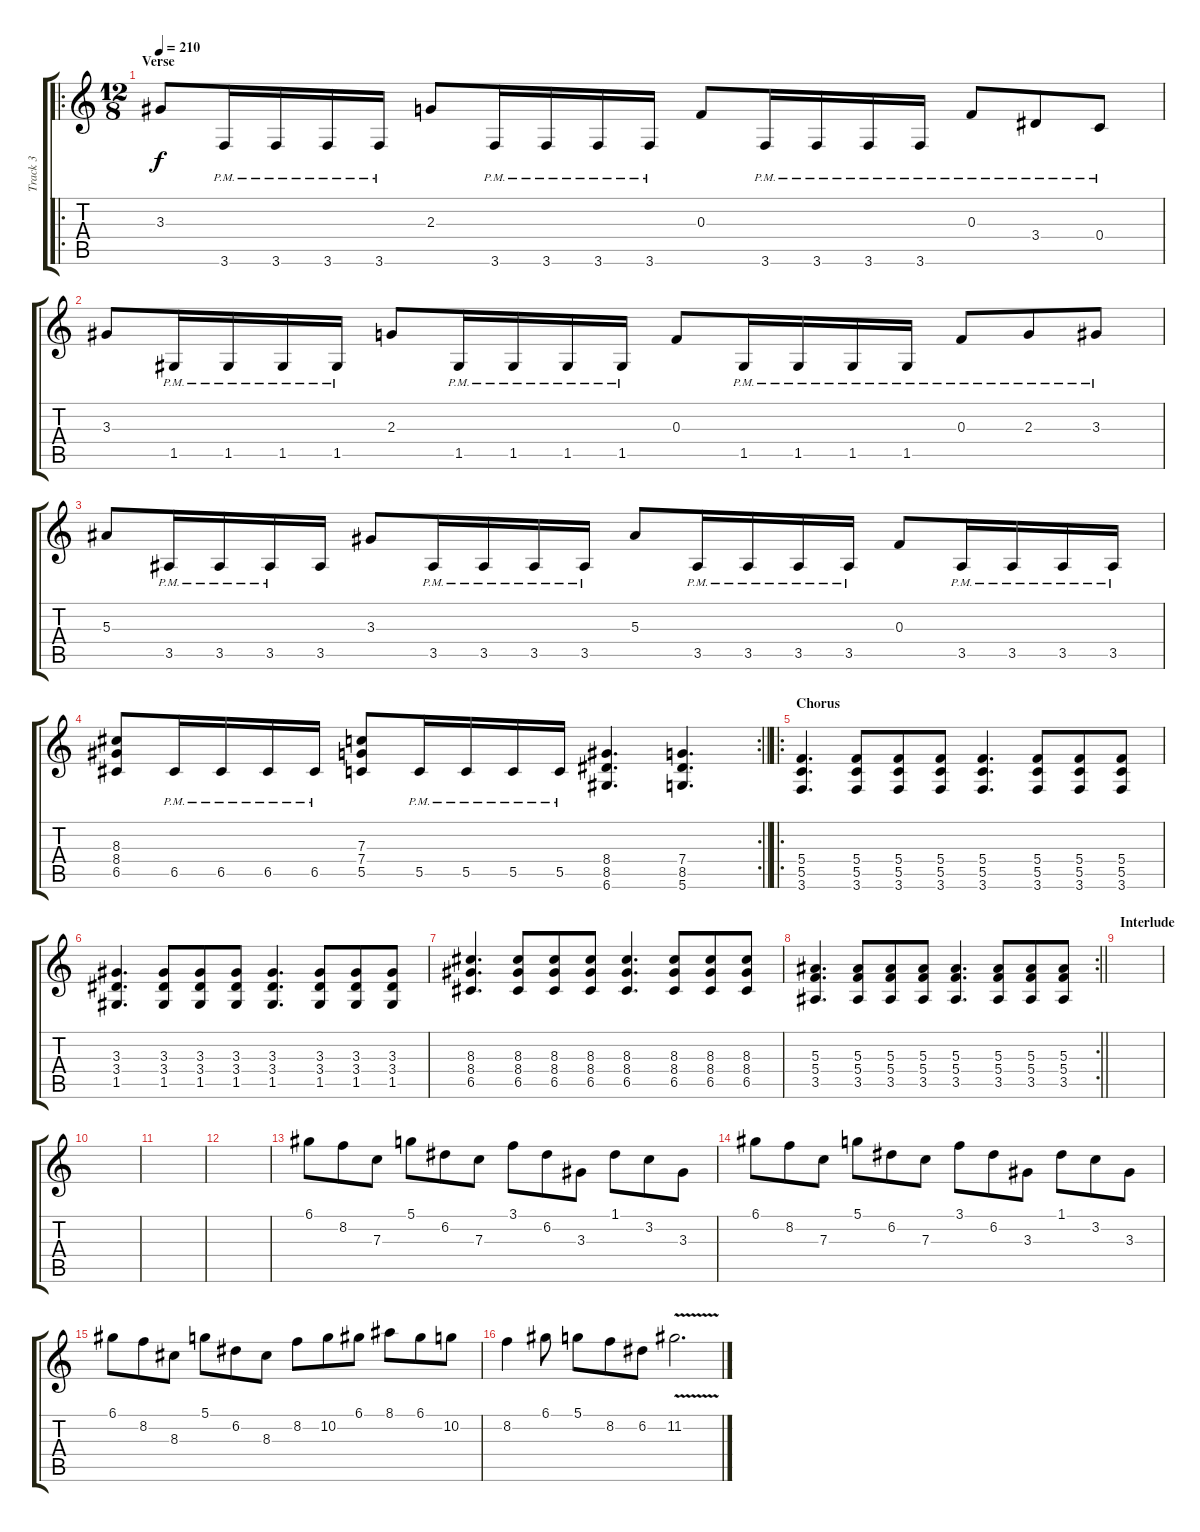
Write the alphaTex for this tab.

\track ("Track 3" "Track 3") {instrument distortionguitar}
\staff {score tabs}
\tuning (D4 A3 F3 C3 G2 D2) {hide}
\ro
\ts (12 8)
\section ("" "Verse")
\tempo 210
\clef g2
\ks c
3.3.8{dy f} 3.6{pm}.16 3.6{pm}.16 3.6{pm}.16 3.6{pm}.16 2.3.8 3.6{pm}.16 3.6{pm}.16 3.6{pm}.16 3.6{pm}.16 0.3.8 3.6{pm}.16 3.6{pm}.16 3.6{pm}.16 3.6{pm}.16 0.3{pm}.8 3.4{pm}.8 0.4{pm}.8 |
3.3.8 1.5{pm}.16 1.5{pm}.16 1.5{pm}.16 1.5{pm}.16 2.3.8 1.5{pm}.16 1.5{pm}.16 1.5{pm}.16 1.5{pm}.16 0.3.8 1.5{pm}.16 1.5{pm}.16 1.5{pm}.16 1.5{pm}.16 0.3{pm}.8 2.3{pm}.8 3.3{pm}.8 |
5.3.8 3.5{pm}.16 3.5{pm}.16 3.5{pm}.16 3.5.16 3.3.8 3.5{pm}.16 3.5{pm}.16 3.5{pm}.16 3.5{pm}.16 5.3.8 3.5{pm}.16 3.5{pm}.16 3.5{pm}.16 3.5{pm}.16 0.3.8 3.5{pm}.16 3.5{pm}.16 3.5{pm}.16 3.5{pm}.16 |
\rc 2
\barLineRight lightlight
(8.3 8.4 6.5).8 6.5{pm}.16 6.5{pm}.16 6.5{pm}.16 6.5{pm}.16 (7.3 7.4 5.5).8 5.5{pm}.16 5.5{pm}.16 5.5{pm}.16 5.5{pm}.16 (8.4 8.5 6.6).4{d} (7.4 8.5 5.6).4{d} |
\ro
\section ("" "Chorus")
(5.4 5.5 3.6).4{d} (5.4 5.5 3.6).8 (5.4 5.5 3.6).8 (5.4 5.5 3.6).8 (5.4 5.5 3.6).4{d} (5.4 5.5 3.6).8 (5.4 5.5 3.6).8 (5.4 5.5 3.6).8 |
(3.3 3.4 1.5).4{d} (3.3 3.4 1.5).8 (3.3 3.4 1.5).8 (3.3 3.4 1.5).8 (3.3 3.4 1.5).4{d} (3.3 3.4 1.5).8 (3.3 3.4 1.5).8 (3.3 3.4 1.5).8 |
(8.3 8.4 6.5).4{d} (8.3 8.4 6.5).8 (8.3 8.4 6.5).8 (8.3 8.4 6.5).8 (8.3 8.4 6.5).4{d} (8.3 8.4 6.5).8 (8.3 8.4 6.5).8 (8.3 8.4 6.5).8 |
\rc 2
\barLineRight lightlight
(5.3 5.4 3.5).4{d} (5.3 5.4 3.5).8 (5.3 5.4 3.5).8 (5.3 5.4 3.5).8 (5.3 5.4 3.5).4{d} (5.3 5.4 3.5).8 (5.3 5.4 3.5).8 (5.3 5.4 3.5).8 |
\section ("" "Interlude")
|
|
|
|
6.1.8 8.2.8 7.3.8 5.1.8 6.2.8 7.3.8 3.1.8 6.2.8 3.3.8 1.1.8 3.2.8 3.3.8 |
6.1.8 8.2.8 7.3.8 5.1.8 6.2.8 7.3.8 3.1.8 6.2.8 3.3.8 1.1.8 3.2.8 3.3.8 |
6.1.8 8.2.8 8.3.8 5.1.8 6.2.8 8.3.8 8.2.8 10.2.8 6.1.8 8.1.8 6.1.8 10.2.8 |
8.2.4 6.1.8 5.1.8 8.2.8 6.2.8 11.2{v}.2{d}
